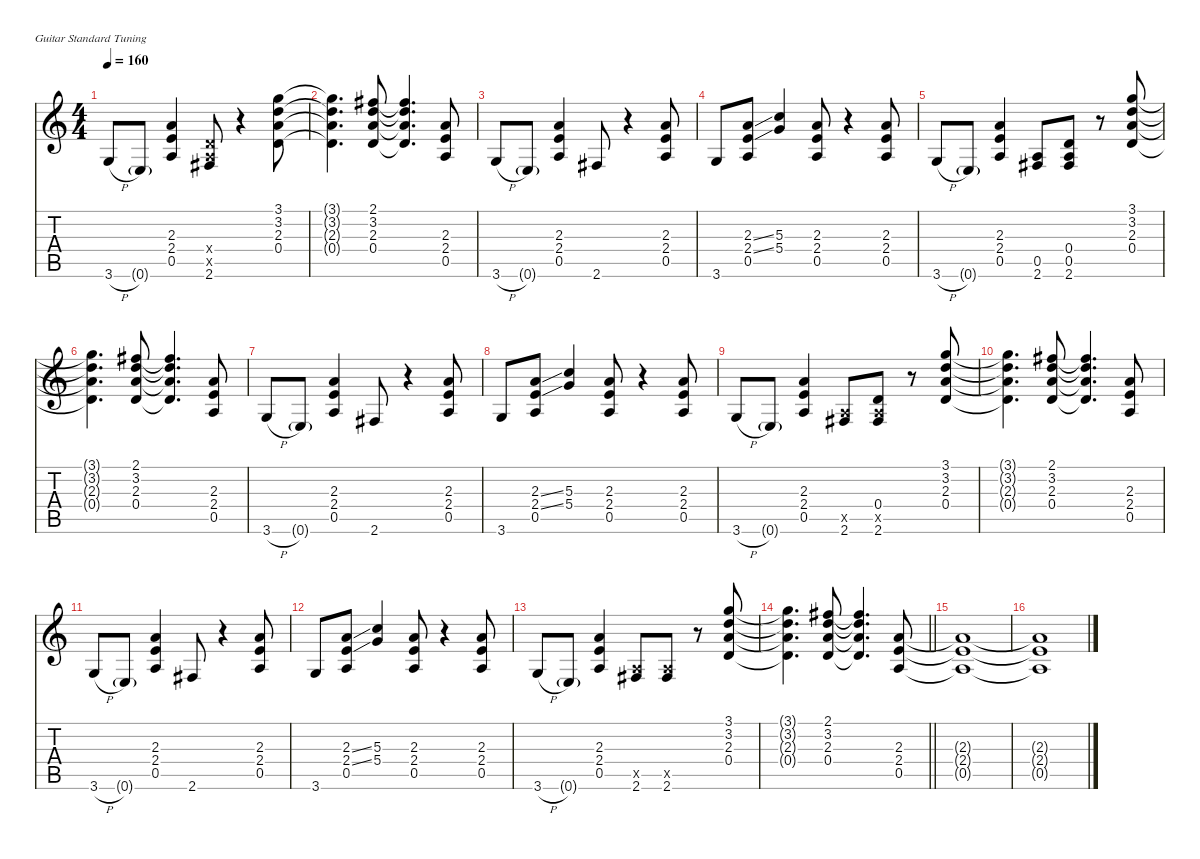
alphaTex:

\defaultSystemsLayout 4
\hideDynamics
\bracketExtendMode nobrackets
\singleTrackTrackNamePolicy hidden
\multiTrackTrackNamePolicy hidden
\firstSystemTrackNameMode fullname
\firstSystemTrackNameOrientation horizontal
\otherSystemsTrackNameOrientation horizontal
\track ("Guitar 1" "od.guit.") {defaultSystemsLayout 8 mute instrument overdrivenguitar}
\staff {score tabs}
\tuning (E4 B3 G3 D3 A2 E2)
\ts (4 4)
\tempo 160
\clef g2
\ks c
3.6{h}.8{dy f beam Up} 0.6{g}.8{beam Up} (2.3 2.4 0.5).4{beam Up} (0.4{x} 0.5{x} 2.6{acc #}).8{beam Up} r.4{beam Up} (3.1 3.2 2.3 0.4).8{beam Down} |
(3.1{t} 3.2{t} 2.3{t} 0.4{t}).4{d beam Down} (2.1{acc #} 3.2 2.3 0.4).8{beam Up} (2.1{t acc #} 3.2{t} 2.3{t} 0.4{t}).4{d beam Up} (2.3 2.4 0.5).8{beam Up} |
3.6{h}.8{beam Up} 0.6{g}.8{beam Up} (2.3 2.4 0.5).4{beam Up} 2.6{acc #}.8{beam Up} r.4{beam Up} (2.3 2.4 0.5).8{beam Up} |
3.6.8{beam Up} (2.3{ss} 2.4{ss} 0.5).8{beam Up} (5.3 5.4).4{beam Up} (2.3 2.4 0.5).8{beam Up} r.4{beam Up} (2.3 2.4 0.5).8{beam Up} |
3.6{h}.8{beam Up} 0.6{g}.8{beam Up} (2.3 2.4 0.5).4{beam Up} (0.5 2.6{acc #}).8{beam Up} (0.4 0.5 2.6{acc #}).8{beam Up} r.8{beam Up} (3.1 3.2 2.3 0.4).8{beam Down} |
(3.1{t} 3.2{t} 2.3{t} 0.4{t}).4{d beam Down} (2.1{acc #} 3.2 2.3 0.4).8{beam Up} (2.1{t acc #} 3.2{t} 2.3{t} 0.4{t}).4{d beam Up} (2.3 2.4 0.5).8{beam Up} |
3.6{h}.8{beam Up} 0.6{g}.8{beam Up} (2.3 2.4 0.5).4{beam Up} 2.6{acc #}.8{beam Up} r.4{beam Up} (2.3 2.4 0.5).8{beam Up} |
3.6.8{beam Up} (2.3{ss} 2.4{ss} 0.5).8{beam Up} (5.3 5.4).4{beam Up} (2.3 2.4 0.5).8{beam Up} r.4{beam Up} (2.3 2.4 0.5).8{beam Up} |
3.6{h}.8{beam Up} 0.6{g}.8{beam Up} (2.3 2.4 0.5).4{beam Up} (0.5{x} 2.6{acc #}).8{beam Up} (0.4 0.5{x} 2.6{acc #}).8{beam Up} r.8{beam Up} (3.1 3.2 2.3 0.4).8{beam Down} |
(3.1{t} 3.2{t} 2.3{t} 0.4{t}).4{d beam Down} (2.1{acc #} 3.2 2.3 0.4).8{beam Up} (2.1{t acc #} 3.2{t} 2.3{t} 0.4{t}).4{d beam Up} (2.3 2.4 0.5).8{beam Up} |
3.6{h}.8{beam Up} 0.6{g}.8{beam Up} (2.3 2.4 0.5).4{beam Up} 2.6{acc #}.8{beam Up} r.4{beam Up} (2.3 2.4 0.5).8{beam Up} |
3.6.8{beam Up} (2.3{ss} 2.4{ss} 0.5).8{beam Up} (5.3 5.4).4{beam Up} (2.3 2.4 0.5).8{beam Up} r.4{beam Up} (2.3 2.4 0.5).8{beam Up} |
3.6{h}.8{beam Up} 0.6{g}.8{beam Up} (2.3 2.4 0.5).4{beam Up} (0.5{x} 2.6{acc #}).8{beam Up} (0.5{x} 2.6{acc #}).8{beam Up} r.8{beam Up} (3.1 3.2 2.3 0.4).8{beam Down} |
\barLineRight lightlight
(3.1{t} 3.2{t} 2.3{t} 0.4{t}).4{d beam Down} (2.1{acc #} 3.2 2.3 0.4).8{beam Up} (2.1{t acc #} 3.2{t} 2.3{t} 0.4{t}).4{d beam Up} (2.3 2.4 0.5).8{beam Up} |
(2.3{t} 2.4{t} 0.5{t}).1{beam Up} |
(2.3{t} 2.4{t} 0.5{t}).1{beam Up}
